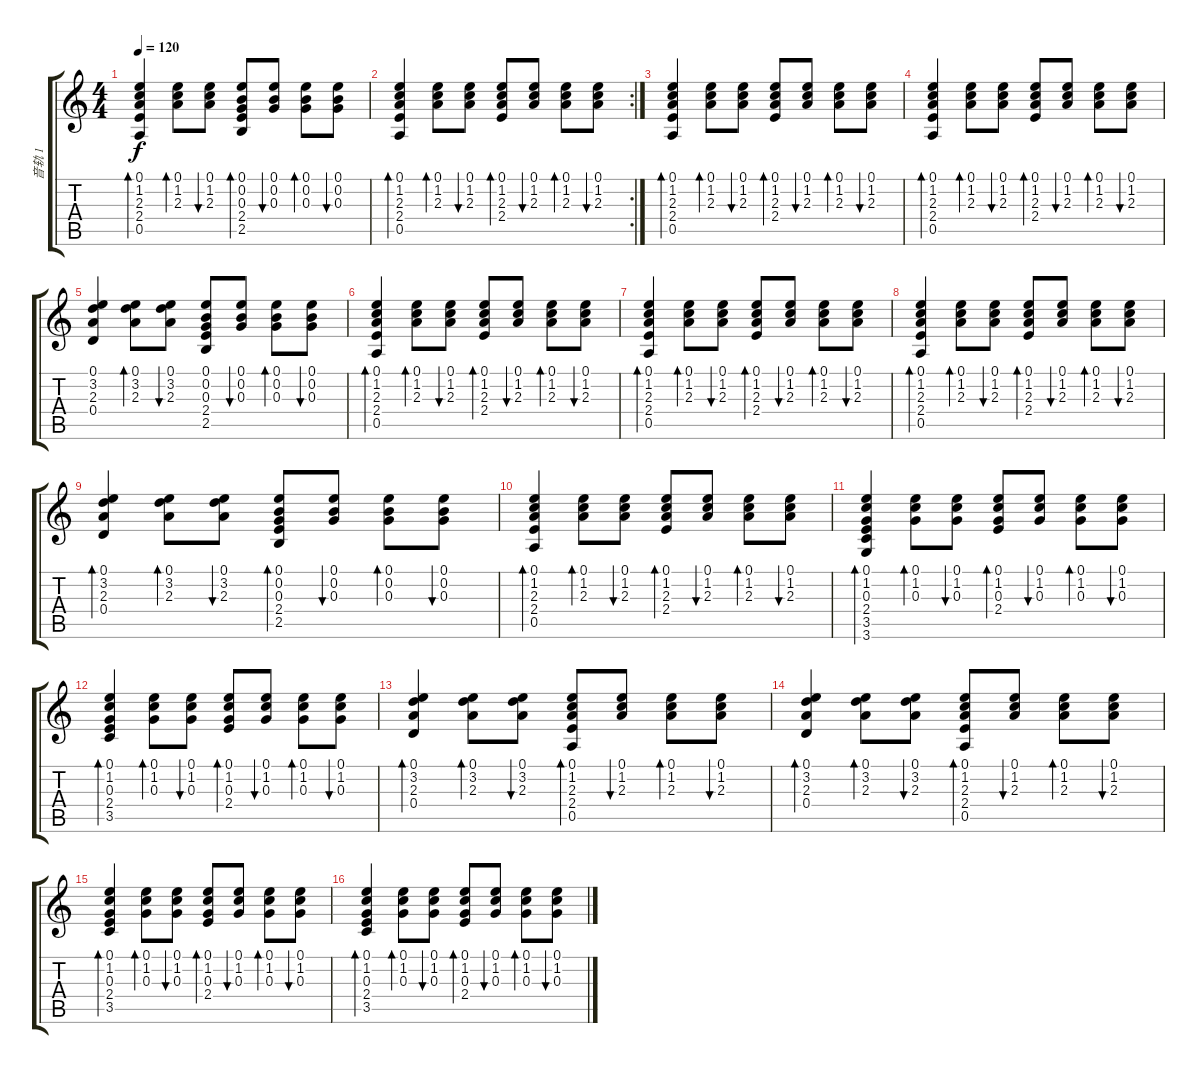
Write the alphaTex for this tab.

\track ("音轨 1" "音轨 1") {instrument acousticguitarnylon}
\staff {score tabs}
\tuning (E4 B3 G3 D3 A2 E2) {hide}
\ts (4 4)
\tempo 120
\clef g2
\ks c
(0.1 1.2 2.3 2.4 0.5).4{bd 60 dy f} (0.1 1.2 2.3).8{bd 60} (0.1 1.2 2.3).8{bu 60} (0.1 0.2 0.3 2.4 2.5).8{bd 60} (0.1 0.2 0.3).8{bu 60} (0.1 0.2 0.3).8{bd 60} (0.1 0.2 0.3).8{bu 60} |
\rc 2
(0.1 1.2 2.3 2.4 0.5).4{bd 60} (0.1 1.2 2.3).8{bd 60} (0.1 1.2 2.3).8{bu 60} (0.1 1.2 2.3 2.4).8{bd 60} (0.1 1.2 2.3).8{bu 60} (0.1 1.2 2.3).8{bd 60} (0.1 1.2 2.3).8{bu 60} |
(0.1 1.2 2.3 2.4 0.5).4{bd 60} (0.1 1.2 2.3).8{bd 60} (0.1 1.2 2.3).8{bu 60} (0.1 1.2 2.3 2.4).8{bd 60} (0.1 1.2 2.3).8{bu 60} (0.1 1.2 2.3).8{bd 60} (0.1 1.2 2.3).8{bu 60} |
(0.1 1.2 2.3 2.4 0.5).4{bd 60} (0.1 1.2 2.3).8{bd 60} (0.1 1.2 2.3).8{bu 60} (0.1 1.2 2.3 2.4).8{bd 60} (0.1 1.2 2.3).8{bu 60} (0.1 1.2 2.3).8{bd 60} (0.1 1.2 2.3).8{bu 60} |
(0.1 3.2 2.3 0.4).4 (0.1 3.2 2.3).8{bd 60} (0.1 3.2 2.3).8{bu 60} (0.1 0.2 0.3 2.4 2.5).8 (0.1 0.2 0.3).8{bu 60} (0.1 0.2 0.3).8{bd 60} (0.1 0.2 0.3).8{bu 60} |
(0.1 1.2 2.3 2.4 0.5).4{bd 60} (0.1 1.2 2.3).8{bd 60} (0.1 1.2 2.3).8{bu 60} (0.1 1.2 2.3 2.4).8{bd 60} (0.1 1.2 2.3).8{bu 60} (0.1 1.2 2.3).8{bd 60} (0.1 1.2 2.3).8{bu 60} |
(0.1 1.2 2.3 2.4 0.5).4{bd 60} (0.1 1.2 2.3).8{bd 60} (0.1 1.2 2.3).8{bu 60} (0.1 1.2 2.3 2.4).8{bd 60} (0.1 1.2 2.3).8{bu 60} (0.1 1.2 2.3).8{bd 60} (0.1 1.2 2.3).8{bu 60} |
(0.1 1.2 2.3 2.4 0.5).4{bd 60} (0.1 1.2 2.3).8{bd 60} (0.1 1.2 2.3).8{bu 60} (0.1 1.2 2.3 2.4).8{bd 60} (0.1 1.2 2.3).8{bu 60} (0.1 1.2 2.3).8{bd 60} (0.1 1.2 2.3).8{bu 60} |
(0.1 3.2 2.3 0.4).4{bd 60} (0.1 3.2 2.3).8{bd 60} (0.1 3.2 2.3).8{bu 60} (0.1 0.2 0.3 2.4 2.5).8{bd 60} (0.1 0.2 0.3).8{bu 60} (0.1 0.2 0.3).8{bd 60} (0.1 0.2 0.3).8{bu 60} |
(0.1 1.2 2.3 2.4 0.5).4{bd 60} (0.1 1.2 2.3).8{bd 60} (0.1 1.2 2.3).8{bu 60} (0.1 1.2 2.3 2.4).8{bd 60} (0.1 1.2 2.3).8{bu 60} (0.1 1.2 2.3).8{bd 60} (0.1 1.2 2.3).8{bu 60} |
(0.1 1.2 0.3 2.4 3.5 3.6).4{bd 60} (0.1 1.2 0.3).8{bd 60} (0.1 1.2 0.3).8{bu 60} (0.1 1.2 0.3 2.4).8{bd 60} (0.1 1.2 0.3).8{bu 60} (0.1 1.2 0.3).8{bd 60} (0.1 1.2 0.3).8{bu 60} |
(0.1 1.2 0.3 2.4 3.5).4{bd 60} (0.1 1.2 0.3).8{bd 60} (0.1 1.2 0.3).8{bu 60} (0.1 1.2 0.3 2.4).8{bd 60} (0.1 1.2 0.3).8{bu 60} (0.1 1.2 0.3).8{bd 60} (0.1 1.2 0.3).8{bu 60} |
(0.1 3.2 2.3 0.4).4{bd 60} (0.1 3.2 2.3).8{bd 60} (0.1 3.2 2.3).8{bu 60} (0.1 1.2 2.3 2.4 0.5).8{bd 60} (0.1 1.2 2.3).8{bu 60} (0.1 1.2 2.3).8{bd 60} (0.1 1.2 2.3).8{bu 60} |
(0.1 3.2 2.3 0.4).4{bd 60} (0.1 3.2 2.3).8{bd 60} (0.1 3.2 2.3).8{bu 60} (0.1 1.2 2.3 2.4 0.5).8{bd 60} (0.1 1.2 2.3).8{bu 60} (0.1 1.2 2.3).8{bd 60} (0.1 1.2 2.3).8{bu 60} |
(0.1 1.2 0.3 2.4 3.5).4{bd 60} (0.1 1.2 0.3).8{bd 60} (0.1 1.2 0.3).8{bu 60} (0.1 1.2 0.3 2.4).8{bd 60} (0.1 1.2 0.3).8{bu 60} (0.1 1.2 0.3).8{bd 60} (0.1 1.2 0.3).8{bu 60} |
(0.1 1.2 0.3 2.4 3.5).4{bd 60} (0.1 1.2 0.3).8{bd 60} (0.1 1.2 0.3).8{bu 60} (0.1 1.2 0.3 2.4).8{bd 60} (0.1 1.2 0.3).8{bu 60} (0.1 1.2 0.3).8{bd 60} (0.1 1.2 0.3).8{bu 60}
